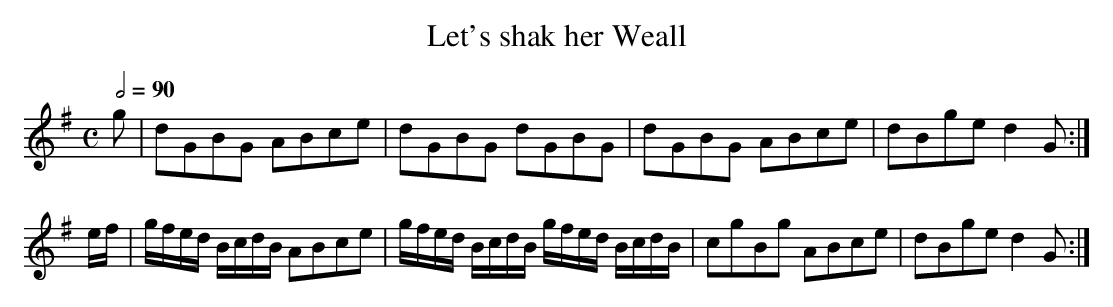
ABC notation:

X:1
T:Let's shak her Weall
M:C
L:1/8
Q:1/2=90
K:G
g   |dGBG              ABce|dGBG              dGBG             |dGBG ABce|dBge d2G:|
e/f/|g/f/e/d/ B/c/d/B/ ABce|g/f/e/d/ B/c/d/B/ g/f/e/d/ B/c/d/B/|cgBg ABce|dBge d2G:|
